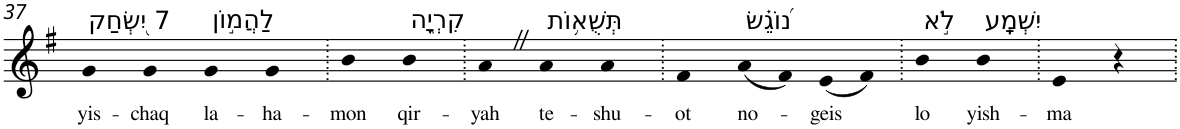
**kern	**text
*part1	*part1
*staff1	*staff1
*I"Piano	*
*I'Pno	*
!!LO:PB:g=z
*clefG2	*
*k[f#]	*
*G:	*
=37	=37
!LO:TX:a:t=7 יִ֭שְׂחַק	!
!	!LO:LY:b
4g	yis-
!	!LO:LY:b
4g	-chaq
!LO:TX:a:t=לַהֲמ֣וֹן	!
!	!LO:LY:b
4g	la-
!	!LO:LY:b
4g	-ha-
=38.	=38.
!	!LO:LY:b
4b	-mon
!LO:TX:a:t=קִרְיָ֑ה	!
!	!LO:LY:b
4b	qir-
=39.	=39.
!	!LO:LY:b
4aZ	-yah
!LO:TX:a:t=תְּשֻׁא֥וֹת	!
!	!LO:LY:b
4a	te-
!	!LO:LY:b
4a	-shu-
=40.	=40.
!	!LO:LY:b
4f#	-ot
!LO:TX:a:t=נ֝וֹגֵ֗שׂ	!
!	!LO:LY:b
(8a	no-
8f#)	.
!	!LO:LY:b
(8e	-geis
8f#)	.
=41.	=41.
!LO:TX:a:t=לֹ֣א	!
!	!LO:LY:b
4b	lo
!LO:TX:a:t=יִשְׁמָֽע	!
!	!LO:LY:b
4b	yish-
=42.	=42.
!	!LO:LY:b
4e	-ma
4r	.
=.	=.
*-	*-
